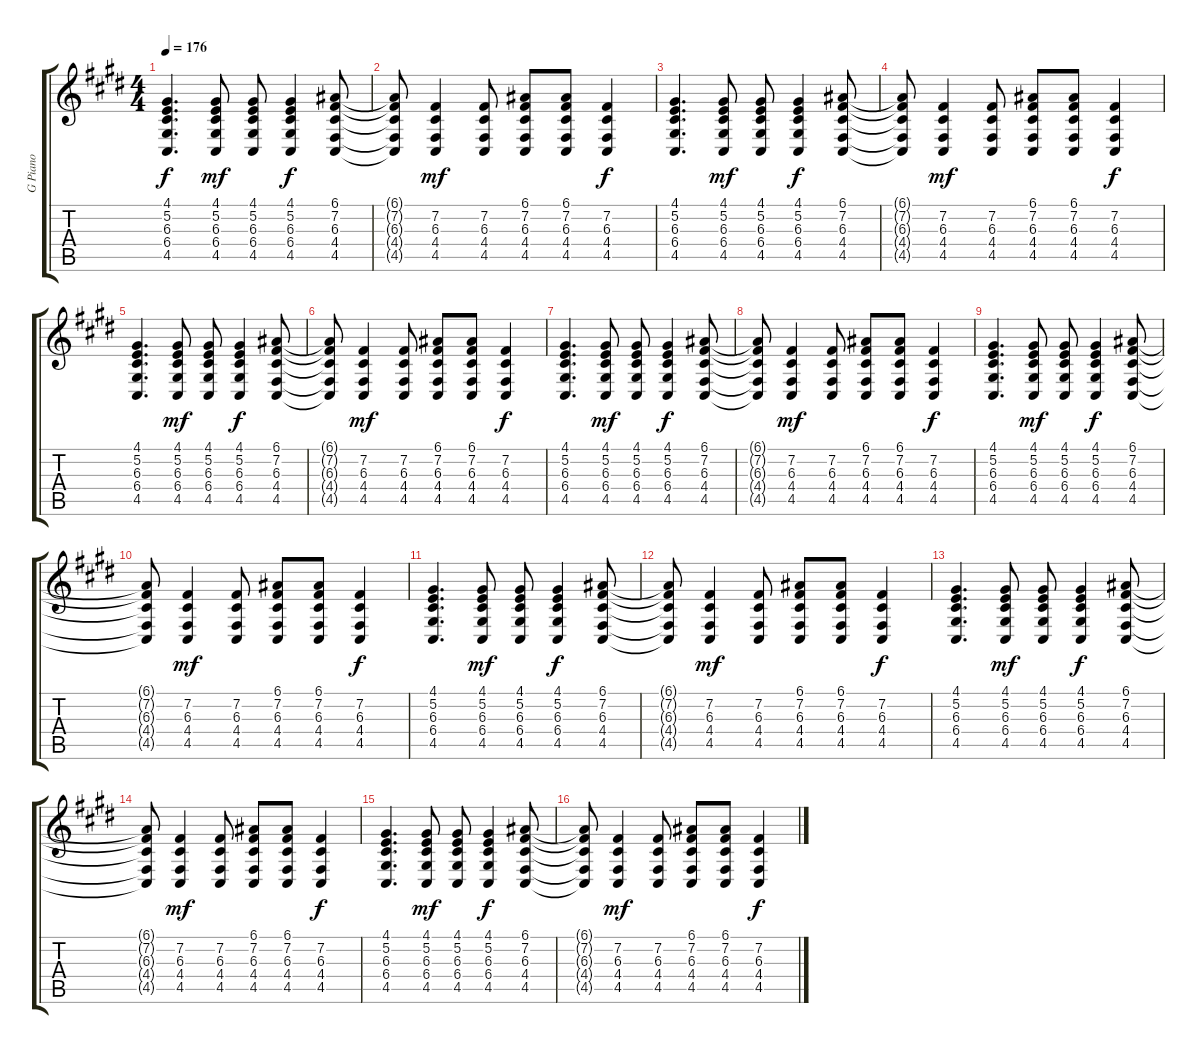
\track ("G Piano" "G Piano") {instrument brightacousticpiano}
\staff {score tabs}
\tuning (E4 B3 G3 D3 A2 E2) {hide}
\ts (4 4)
\tempo 176
\clef g2
\ks e
(4.1 5.2 6.3 6.4 4.5).4{d dy f} (4.1 5.2 6.3 6.4 4.5).8{dy mf} (4.1 5.2 6.3 6.4 4.5).8 (4.1 5.2 6.3 6.4 4.5).4{dy f} (6.1 7.2 6.3 4.4 4.5).8 |
(6.1{t} 7.2{t} 6.3{t} 4.4{t} 4.5{t}).8 (7.2 6.3 4.4 4.5).4{dy mf} (7.2 6.3 4.4 4.5).8 (6.1 7.2 6.3 4.4 4.5).8 (6.1 7.2 6.3 4.4 4.5).8 (7.2 6.3 4.4 4.5).4{dy f} |
(4.1 5.2 6.3 6.4 4.5).4{d} (4.1 5.2 6.3 6.4 4.5).8{dy mf} (4.1 5.2 6.3 6.4 4.5).8 (4.1 5.2 6.3 6.4 4.5).4{dy f} (6.1 7.2 6.3 4.4 4.5).8 |
(6.1{t} 7.2{t} 6.3{t} 4.4{t} 4.5{t}).8 (7.2 6.3 4.4 4.5).4{dy mf} (7.2 6.3 4.4 4.5).8 (6.1 7.2 6.3 4.4 4.5).8 (6.1 7.2 6.3 4.4 4.5).8 (7.2 6.3 4.4 4.5).4{dy f} |
(4.1 5.2 6.3 6.4 4.5).4{d} (4.1 5.2 6.3 6.4 4.5).8{dy mf} (4.1 5.2 6.3 6.4 4.5).8 (4.1 5.2 6.3 6.4 4.5).4{dy f} (6.1 7.2 6.3 4.4 4.5).8 |
(6.1{t} 7.2{t} 6.3{t} 4.4{t} 4.5{t}).8 (7.2 6.3 4.4 4.5).4{dy mf} (7.2 6.3 4.4 4.5).8 (6.1 7.2 6.3 4.4 4.5).8 (6.1 7.2 6.3 4.4 4.5).8 (7.2 6.3 4.4 4.5).4{dy f} |
(4.1 5.2 6.3 6.4 4.5).4{d} (4.1 5.2 6.3 6.4 4.5).8{dy mf} (4.1 5.2 6.3 6.4 4.5).8 (4.1 5.2 6.3 6.4 4.5).4{dy f} (6.1 7.2 6.3 4.4 4.5).8 |
(6.1{t} 7.2{t} 6.3{t} 4.4{t} 4.5{t}).8 (7.2 6.3 4.4 4.5).4{dy mf} (7.2 6.3 4.4 4.5).8 (6.1 7.2 6.3 4.4 4.5).8 (6.1 7.2 6.3 4.4 4.5).8 (7.2 6.3 4.4 4.5).4{dy f} |
(4.1 5.2 6.3 6.4 4.5).4{d} (4.1 5.2 6.3 6.4 4.5).8{dy mf} (4.1 5.2 6.3 6.4 4.5).8 (4.1 5.2 6.3 6.4 4.5).4{dy f} (6.1 7.2 6.3 4.4 4.5).8 |
(6.1{t} 7.2{t} 6.3{t} 4.4{t} 4.5{t}).8 (7.2 6.3 4.4 4.5).4{dy mf} (7.2 6.3 4.4 4.5).8 (6.1 7.2 6.3 4.4 4.5).8 (6.1 7.2 6.3 4.4 4.5).8 (7.2 6.3 4.4 4.5).4{dy f} |
(4.1 5.2 6.3 6.4 4.5).4{d} (4.1 5.2 6.3 6.4 4.5).8{dy mf} (4.1 5.2 6.3 6.4 4.5).8 (4.1 5.2 6.3 6.4 4.5).4{dy f} (6.1 7.2 6.3 4.4 4.5).8 |
(6.1{t} 7.2{t} 6.3{t} 4.4{t} 4.5{t}).8 (7.2 6.3 4.4 4.5).4{dy mf} (7.2 6.3 4.4 4.5).8 (6.1 7.2 6.3 4.4 4.5).8 (6.1 7.2 6.3 4.4 4.5).8 (7.2 6.3 4.4 4.5).4{dy f} |
(4.1 5.2 6.3 6.4 4.5).4{d} (4.1 5.2 6.3 6.4 4.5).8{dy mf} (4.1 5.2 6.3 6.4 4.5).8 (4.1 5.2 6.3 6.4 4.5).4{dy f} (6.1 7.2 6.3 4.4 4.5).8 |
(6.1{t} 7.2{t} 6.3{t} 4.4{t} 4.5{t}).8 (7.2 6.3 4.4 4.5).4{dy mf} (7.2 6.3 4.4 4.5).8 (6.1 7.2 6.3 4.4 4.5).8 (6.1 7.2 6.3 4.4 4.5).8 (7.2 6.3 4.4 4.5).4{dy f} |
(4.1 5.2 6.3 6.4 4.5).4{d} (4.1 5.2 6.3 6.4 4.5).8{dy mf} (4.1 5.2 6.3 6.4 4.5).8 (4.1 5.2 6.3 6.4 4.5).4{dy f} (6.1 7.2 6.3 4.4 4.5).8 |
(6.1{t} 7.2{t} 6.3{t} 4.4{t} 4.5{t}).8 (7.2 6.3 4.4 4.5).4{dy mf} (7.2 6.3 4.4 4.5).8 (6.1 7.2 6.3 4.4 4.5).8 (6.1 7.2 6.3 4.4 4.5).8 (7.2 6.3 4.4 4.5).4{dy f}
